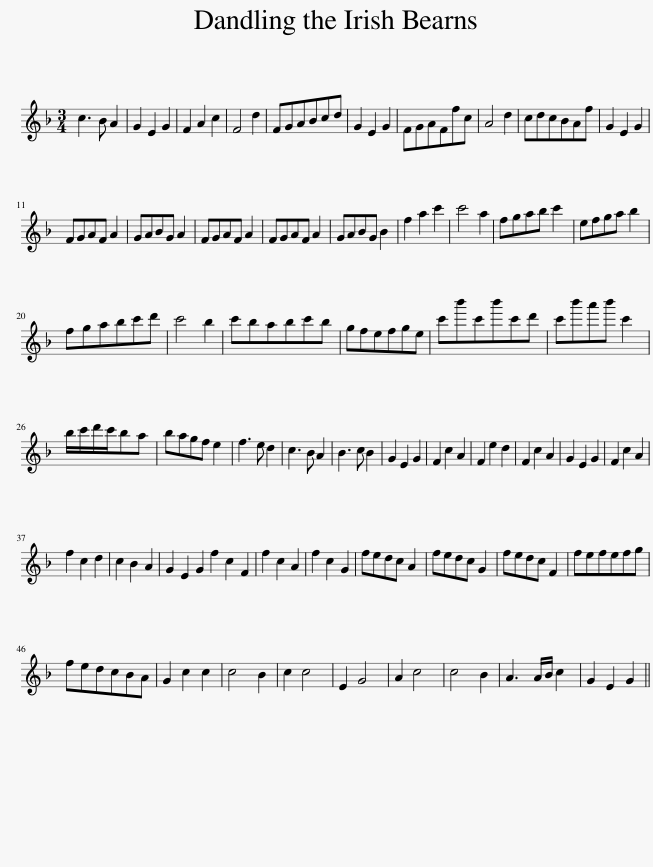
X:1
L:1/8
M:3/4
I:linebreak $
K:F
V:1 treble
V:1
 c3 B A2 | G2 E2 G2 | F2 A2 c2 | F4 d2 | FGABcd | %5
 G2 E2 G2 | FGAFfc | A4 d2 | cdcBAf | G2 E2 G2 |$ %10
 FGAF A2 | GABG A2 | FGAF A2 | FGAF A2 | GABG B2 | %15
 f2 a2 c'2 | c'4 a2 | fgab c'2 | efga b2 |$ fgabc'd' | %20
 c'4 b2 | c'babc'b | gfefge | c'b'c'b'c'd' | c'b'a'b' c'2 |$ %25
 b/c'/d'/c'/ba | bagf e2 | f3 e d2 | c3 B A2 | B3 c B2 | %30
 G2 E2 G2 | F2 c2 A2 | F2 e2 d2 | F2 c2 A2 | G2 E2 G2 | %35
 F2 c2 A2 |$ f2 c2 d2 | c2 B2 A2 | G2 E2 G2 f2 c2 F2 | f2 c2 A2 | %40
 f2 c2 G2 | fedc A2 | fedc G2 | fedc F2 | fefefg |$ %45
 fedcBA | G2 c2 c2 | c4 B2 | c2 c4 | E2 G4 | %50
 A2 c4 | c4 B2 | A3 A/B/ c2 | G2 E2 G2 || %54
